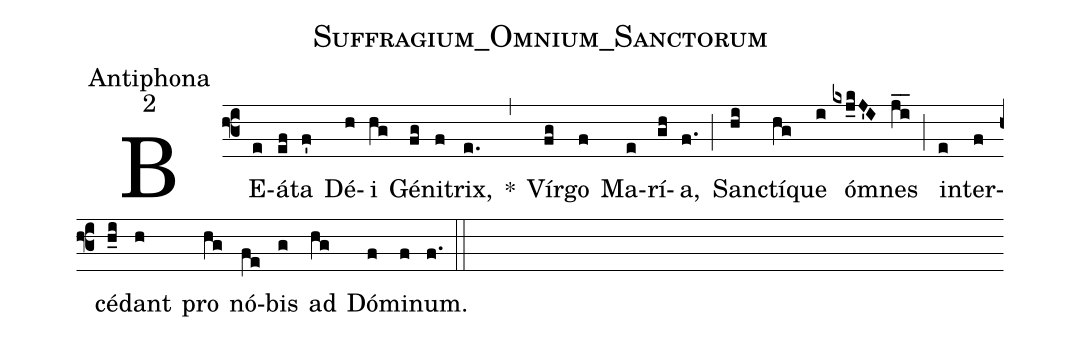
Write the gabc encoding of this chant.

name:Suffragium_Omnium_Sanctorum;
office-part:Antiphona;
mode:2;
%%
(f3) BE(e)á(ef)ta(f') Dé(h)i(hg) Gé(fg)ni(f)trix,(e.) *(,) Vír(fg)go(f) Ma(e)rí(gh)a,(f.) (;) San(hi)ctí(hg)que(i) ó(kxj_kJ'I)mnes(ji__) (;) in(e)ter(f)cé(h_i)dant(h) pro(hg) nó(fe)bis(g) ad(hg) Dó(f)mi(f)num.(f.) (::)
